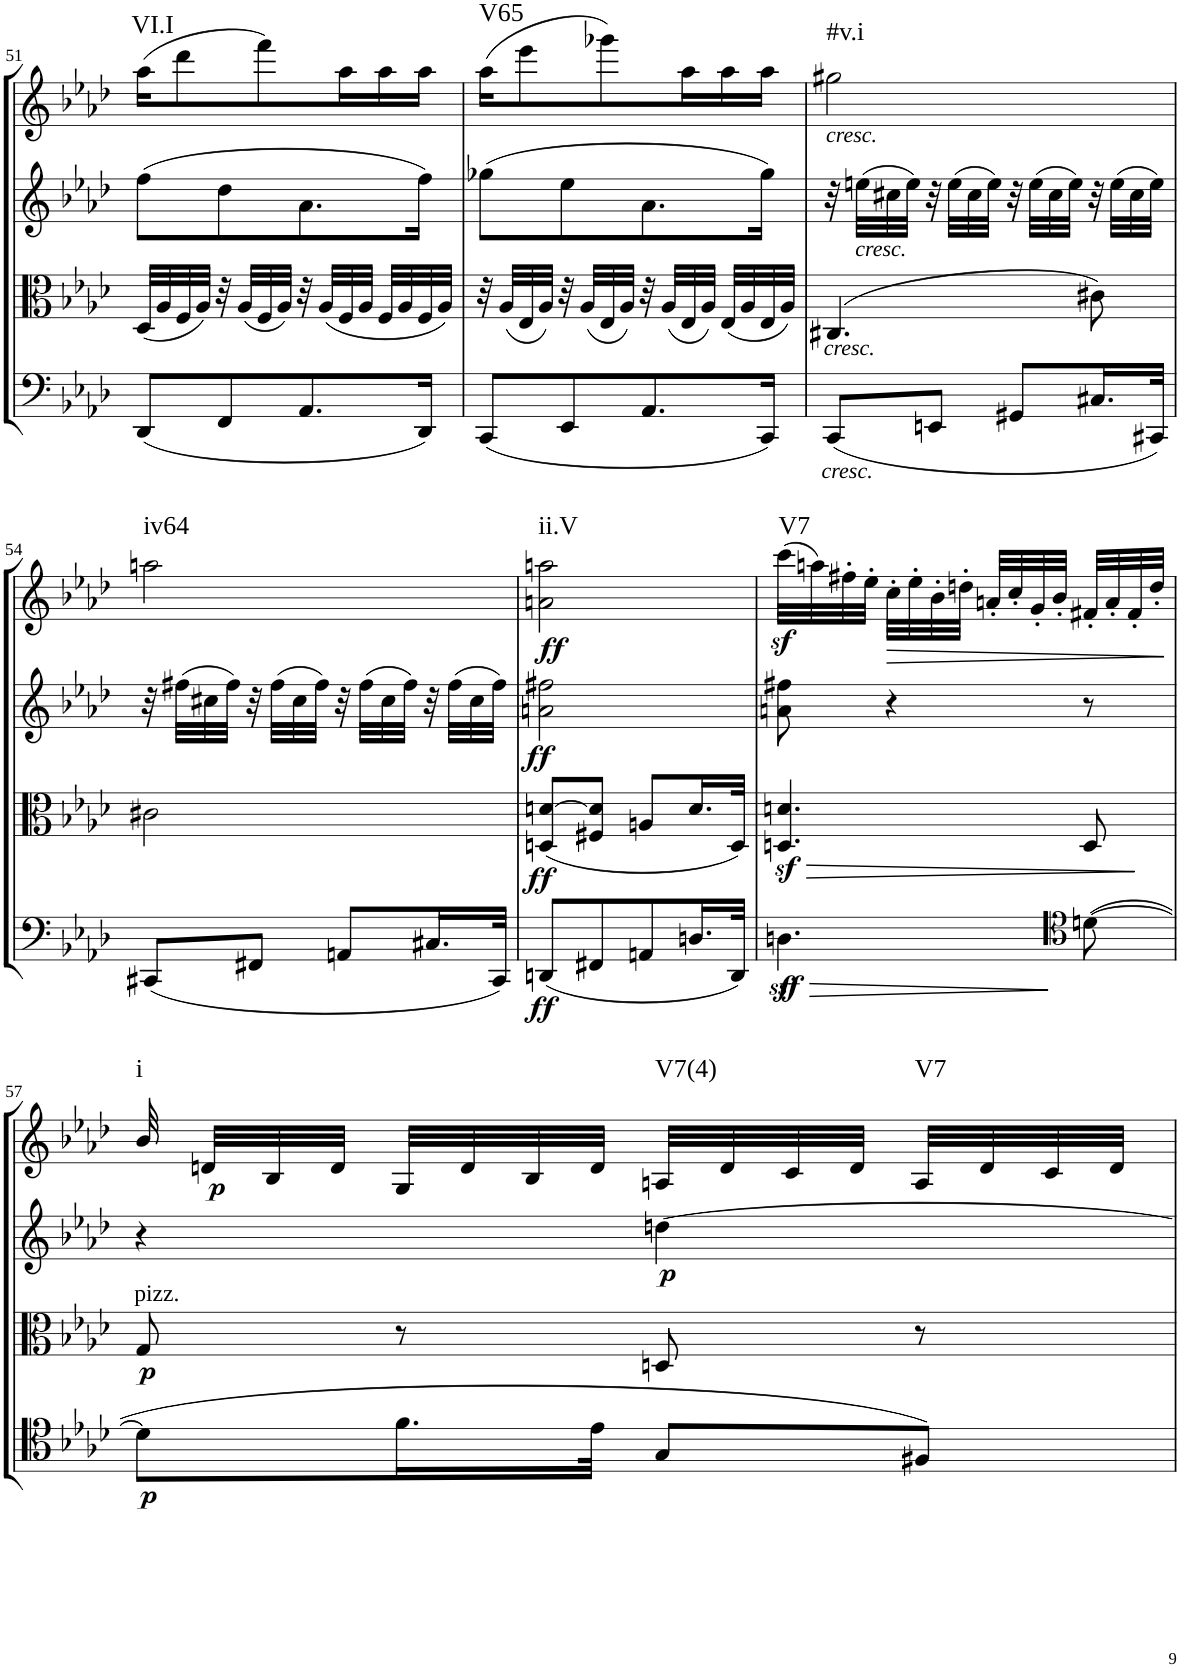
**kern	**dynam	**kern	**dynam	**kern	**dynam	**kern	**dynam	**harte
*part4	*part4	*part3	*part3	*part2	*part2	*part1	*part1	*part1
*staff4	*staff4	*staff3	*staff3	*staff2	*staff2	*staff1	*staff1	*
*I"Cello	*	*I"Viola	*	*I"2nd Violin	*	*I"1st Violin	*	*
*	*	*I'Vla	*	*I'Vln	*	*I'Vln	*	*
!!LO:PB:g=z
*clefF4	*	*clefC3	*	*clefG2	*	*clefG2	*	*
*k[b-e-a-d-]	*	*k[b-e-a-d-]	*	*k[b-e-a-d-]	*	*k[b-e-a-d-]	*	*
*f:	*	*f:	*	*f:	*	*f:	*	*
*M2/4	*	*M2/4	*	*M2/4	*	*M2/4	*	*
=51	=51	=51	=51	=51	=51	=51	=51	=51
!	!	!	!	!	!	!	!	!LO:H:kt=VI.I
(8DD-/L	.	(32D-/LLL	.	(8ff\L	.	(16aa-\KL	.	N
.	.	32A-/	.	.	.	.	.	.
.	.	32F/	.	.	.	8ddd-\	.	.
.	.	32A-/JJJ)	.	.	.	.	.	.
8FF/	.	32r	.	8dd-\	.	.	.	.
.	.	(32A-/LLL	.	.	.	.	.	.
.	.	32F/	.	.	.	8fff\)	.	.
.	.	32A-/JJJ)	.	.	.	.	.	.
8.AA-/	.	32r	.	8.a-\	.	.	.	.
.	.	(32A-/LLL	.	.	.	.	.	.
.	.	32F/	.	.	.	16aa-\L	.	.
.	.	32A-/JJJ	.	.	.	.	.	.
.	.	32F/LLL	.	.	.	16aa-\	.	.
.	.	32A-/	.	.	.	.	.	.
16DD-/Jk)	.	32F/	.	16ff\Jk)	.	16aa-\JJ	.	.
.	.	32A-/JJJ)	.	.	.	.	.	.
=52	=52	=52	=52	=52	=52	=52	=52	=52
!	!	!	!	!	!	!	!	!LO:H:kt=V65
(8CC/L	.	32r	.	(8gg-X\L	.	(16aa-\KL	.	N
.	.	(32A-/LLL	.	.	.	.	.	.
.	.	32E-/	.	.	.	8eee-\	.	.
.	.	32A-/JJJ)	.	.	.	.	.	.
8EE-/	.	32r	.	8ee-\	.	.	.	.
.	.	(32A-/LLL	.	.	.	.	.	.
.	.	32E-/	.	.	.	8ggg-X\)	.	.
.	.	32A-/JJJ)	.	.	.	.	.	.
8.AA-/	.	32r	.	8.a-\	.	.	.	.
.	.	(32A-/LLL	.	.	.	.	.	.
.	.	32E-/	.	.	.	16aa-\L	.	.
.	.	32A-/JJJ)	.	.	.	.	.	.
.	.	(32E-/LLL	.	.	.	16aa-\	.	.
.	.	32A-/	.	.	.	.	.	.
16CC/Jk)	.	32E-/	.	16gg-\Jk)	.	16aa-\JJ	.	.
.	.	32A-/JJJ)	.	.	.	.	.	.
=53	=53	=53	=53	=53	=53	=53	=53	=53
!	!	!	!	!	!	!LO:TX:b:i:t=cresc.	!	!
!LO:TX:a:i:t=cresc.	!	!	!	!	!	!	!	!
!LO:TX:b:i:t=cresc.	!	!	!	!	!	!	!	!LO:H:kt=#v.i
(8CC/L	.	(4.C#X/	.	32r	.	2gg#X\	.	N
!	!	!	!	!LO:TX:b:i:t=cresc.	!	!	!	!
.	.	.	.	(32een\LLL	.	.	.	.
.	.	.	.	32cc#X\	.	.	.	.
.	.	.	.	32ee\JJJ)	.	.	.	.
8EEn/J	.	.	.	32r	.	.	.	.
.	.	.	.	(32ee\LLL	.	.	.	.
.	.	.	.	32cc#\	.	.	.	.
.	.	.	.	32ee\JJJ)	.	.	.	.
8GG#X/L	.	.	.	32r	.	.	.	.
.	.	.	.	(32ee\LLL	.	.	.	.
.	.	.	.	32cc#\	.	.	.	.
.	.	.	.	32ee\JJJ)	.	.	.	.
16.C#X/L	.	8c#X\)	.	32r	.	.	.	.
.	.	.	.	(32ee\LLL	.	.	.	.
.	.	.	.	32cc#\	.	.	.	.
32CC#X/JJk)	.	.	.	32ee\JJJ)	.	.	.	.
!!LO:LB:g=z
=54	=54	=54	=54	=54	=54	=54	=54	=54
!	!	!	!	!	!	!	!	!LO:H:kt=iv64
(8CC#X/L	.	2c#X\	.	32r	.	2aan\	.	N
.	.	.	.	(32ff#X\LLL	.	.	.	.
.	.	.	.	32cc#X\	.	.	.	.
.	.	.	.	32ff#\JJJ)	.	.	.	.
8FF#X/J	.	.	.	32r	.	.	.	.
.	.	.	.	(32ff#\LLL	.	.	.	.
.	.	.	.	32cc#\	.	.	.	.
.	.	.	.	32ff#\JJJ)	.	.	.	.
8AAn/L	.	.	.	32r	.	.	.	.
.	.	.	.	(32ff#\LLL	.	.	.	.
.	.	.	.	32cc#\	.	.	.	.
.	.	.	.	32ff#\JJJ)	.	.	.	.
16.C#X/L	.	.	.	32r	.	.	.	.
.	.	.	.	(32ff#\LLL	.	.	.	.
.	.	.	.	32cc#\	.	.	.	.
32CC#/JJk)	.	.	.	32ff#\JJJ)	.	.	.	.
=55	=55	=55	=55	=55	=55	=55	=55	=55
!	!LO:DY:b	!	!LO:DY:b	!	!LO:DY:b	!	!LO:DY:b	!LO:H:kt=ii.V
(8DDn/L	ff	(8Dn/ [8dn/L	ff	2an\ 2ff#X\	ff	2an\ 2aan\	ff	N
8FF#X/	.	8F#X/ 8d/]J	.	.	.	.	.	.
8AAn/	.	8An/L	.	.	.	.	.	.
16.Dn/L	.	16.d/L	.	.	.	.	.	.
32DD/JJk)	.	32D/JJk)	.	.	.	.	.	.
=56	=56	=56	=56	=56	=56	=56	=56	=56
!	!	!	!	!	!	!	!LO:DY:b	!LO:H:kt=V7
4.Dnz<\	.	4.Dn/z< 4.dn/z<	.	8an\ 8ff#X\	.	(32ccc\LLL	sf	N
.	.	.	.	.	.	32aan\)	.	.
.	.	.	.	.	.	32ff#X'\	.	.
.	.	.	.	.	.	32ee-'\JJJ	.	.
!	!	!	!	!	!	!	!LO:HP:b	!
.	.	.	.	4r	.	32cc'\LLL	>	.
.	.	.	.	.	.	32ee-'\	.	.
.	.	.	.	.	.	32b-'\	.	.
.	.	.	.	.	.	32ddn'\JJJ	.	.
.	.	.	.	.	.	32an'/LLL	.	.
.	.	.	.	.	.	32cc'/	.	.
.	.	.	.	.	.	32g'/	.	.
.	.	.	.	.	.	32b-'/JJJ	.	.
*clefC4	*	*	*	*	*	*	*	*
([8dn\	.	8D/	.	8r	.	32f#X'/LLL	.	.
.	.	.	.	.	.	32a'/	.	.
.	.	.	.	.	.	32f#'/	.	.
.	.	.	.	.	.	32dd'/JJJ	.	.
.	.	.	.	.	.	.	]	.
!!LO:LB:g=z
=57	=57	=57	=57	=57	=57	=57	=57	=57
!	!	!LO:TX:a:t=pizz.	!	!	!	!	!	!
!	!LO:DY:b	!	!LO:DY:b	!	!	!	!	!LO:H:kt=i
8d\L]	p	8G/	p	4r	.	32b-/	.	N
!	!	!	!	!	!	!	!LO:DY:b	!
.	.	.	.	.	.	32dn/LLL	p	.
.	.	.	.	.	.	32B-/	.	.
.	.	.	.	.	.	32d/JJJ	.	.
16.f\L	.	8r	.	.	.	32G/LLL	.	.
.	.	.	.	.	.	32d/	.	.
.	.	.	.	.	.	32B-/	.	.
32e-\JJk	.	.	.	.	.	32d/JJJ	.	.
!	!	!	!	!	!LO:DY:b	!	!	!LO:H:kt=V7(4)
8G/L	.	8Dn/	.	[4ddn\	p	32An/LLL	.	N
.	.	.	.	.	.	32d/	.	.
.	.	.	.	.	.	32c/	.	.
.	.	.	.	.	.	32d/JJJ	.	.
!	!	!	!	!	!	!	!	!LO:H:kt=V7
8F#X/J)	.	8r	.	.	.	32A/LLL	.	N
.	.	.	.	.	.	32d/	.	.
.	.	.	.	.	.	32c/	.	.
.	.	.	.	.	.	32d/JJJ	.	.
=	=	=	=	=	=	=	=	=
*-	*-	*-	*-	*-	*-	*-	*-	*-
